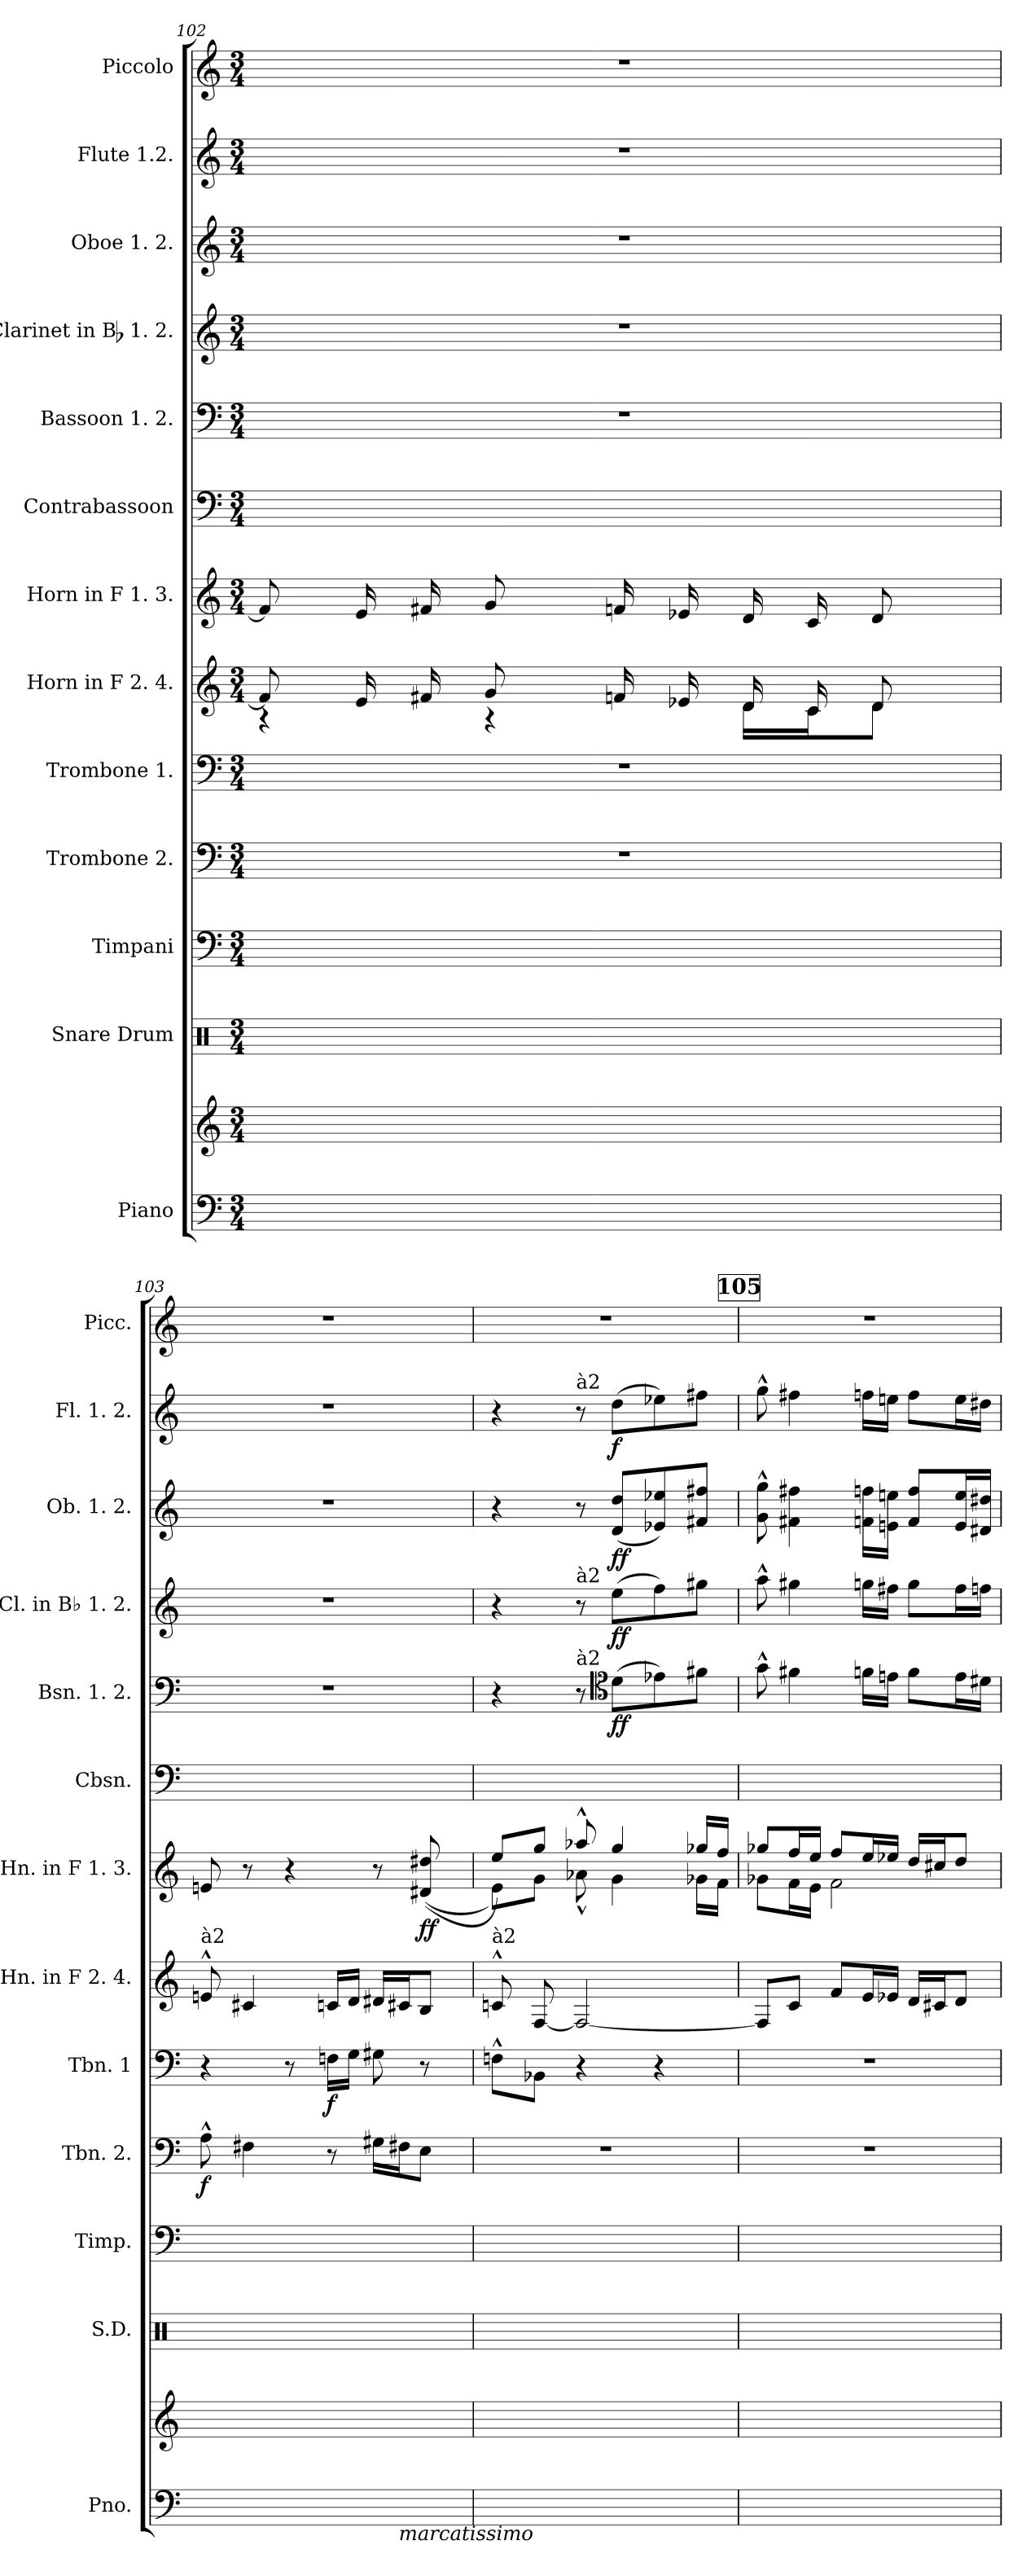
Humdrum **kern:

**kern	**kern	**kern	**kern	**kern	**dynam	**kern	**dynam	**kern	**kern	**dynam	**kern	**kern	**dynam	**kern	**dynam	**kern	**dynam	**kern	**dynam	**kern
*part13	*part13	*part12	*part11	*part10	*part10	*part9	*part9	*part8	*part7	*part7	*part6	*part5	*part5	*part4	*part4	*part3	*part3	*part2	*part2	*part1
*staff14	*staff13	*staff12	*staff11	*staff10	*staff10	*staff9	*staff9	*staff8	*staff7	*staff7	*staff6	*staff5	*staff5	*staff4	*staff4	*staff3	*staff3	*staff2	*staff2	*staff1
*I"Piano	*	*I"Snare Drum	*I"Timpani	*I"Trombone 2.	*	*I"Trombone 1.	*	*I"Horn in F 2. 4.	*I"Horn in F 1. 3.	*	*I"Contrabassoon	*I"Bassoon 1. 2.	*	*I"Clarinet in Bb 1. 2.	*	*I"Oboe 1. 2.	*	*I"Flute 1.2.	*	*I"Piccolo
*I'Pno.	*	*I'S.D.	*I'Timp.	*I'Tbn. 2.	*	*I'Tbn. 1	*	*I'Hn. in F 2. 4.	*I'Hn. in F 1. 3.	*	*I'Cbsn.	*I'Bsn. 1. 2.	*	*I'Cl. in Bb 1. 2.	*	*I'Ob. 1. 2.	*	*I'Fl. 1. 2.	*	*I'Picc.
*clefF4	*clefG2	*clefX	*clefF4	*clefF4	*	*clefF4	*	*clefG2	*clefG2	*	*clefF4	*clefF4	*	*clefG2	*	*clefG2	*	*clefG2	*	*clefG2
*	*	*	*	*	*	*	*	*ITrd4c7	*ITrd4c7	*	*ITrd7c12	*	*	*ITrd1c2	*	*	*	*	*	*ITrd-7c-12
*k[]	*k[]	*k[]	*k[]	*k[]	*	*k[]	*	*k[b-]	*k[b-]	*	*k[]	*k[]	*	*k[b-e-]	*	*k[]	*	*k[]	*	*k[]
*M3/4	*M3/4	*M3/4	*M3/4	*M3/4	*	*M3/4	*	*M3/4	*M3/4	*	*M3/4	*M3/4	*	*M3/4	*	*M3/4	*	*M3/4	*	*M3/4
*8ba	*	*	*	*	*	*	*	*	*	*	*	*	*	*	*	*	*	*	*	*
=102	=102	=102	=102	=102	=102	=102	=102	=102	=102	=102	=102	=102	=102	=102	=102	=102	=102	=102	=102	=102
*	*	*	*	*	*	*	*	*^	*	*	*	*	*	*	*	*	*	*	*	*
8ryy	8ryy	8ryy	4ryy	4%3r	.	4%3r	.	8B-]	4rA	8B-]	.	4%3ryy	4%3r	.	4%3r	.	4%3r	.	4%3r	.	4%3r
*X8ba	*	*	*	*	*	*	*	*	*	*	*	*	*	*	*	*	*	*	*	*	*
8ryy	16ryy	16ryy	.	.	.	.	.	16A	.	16A	.	.	.	.	.	.	.	.	.	.	.
.	16ryy	16ryy	.	.	.	.	.	16Bn	.	16Bn	.	.	.	.	.	.	.	.	.	.	.
8ryy	16ryy	8ryy	4ryy	.	.	.	.	8c	4rA	8c	.	.	.	.	.	.	.	.	.	.	.
.	16ryy	.	.	.	.	.	.	.	.	.	.	.	.	.	.	.	.	.	.	.	.
8ryy	16ryy	16ryy	.	.	.	.	.	16B-X	.	16B-X	.	.	.	.	.	.	.	.	.	.	.
.	16ryy	16ryy	.	.	.	.	.	16A-X	.	16A-X	.	.	.	.	.	.	.	.	.	.	.
8ryy	8ryy	8ryy	8ryy	.	.	.	.	16G	16GLL	16G	.	.	.	.	.	.	.	.	.	.	.
.	.	.	.	.	.	.	.	16F	16FJ	16F	.	.	.	.	.	.	.	.	.	.	.
8ryy	16ryy	8ryy	8ryy	.	.	.	.	8G	8GJ	8G	.	.	.	.	.	.	.	.	.	.	.
.	16ryy	.	.	.	.	.	.	.	.	.	.	.	.	.	.	.	.	.	.	.	.
*	*	*	*	*	*	*	*	*v	*v	*	*	*	*	*	*	*	*	*	*	*	*
=103	=103	=103	=103	=103	=103	=103	=103	=103	=103	=103	=103	=103	=103	=103	=103	=103	=103	=103	=103	=103
!	!	!	!	!	!	!	!	!LO:TX:a:t=à2	!	!	!	!	!	!	!	!	!	!	!	!
8ryy	16ryy	16ryy	4ryy	8A^^	f	4r	.	8An^^	8An	.	4%3ryy	4%3r	.	4%3r	.	4%3r	.	4%3r	.	4%3r
.	16ryy	16ryy	.	.	.	.	.	.	.	.	.	.	.	.	.	.	.	.	.	.
8ryy	16ryy	8ryy	.	4F#X	.	.	.	4F#X	8r	.	.	.	.	.	.	.	.	.	.	.
.	16ryy	.	.	.	.	.	.	.	.	.	.	.	.	.	.	.	.	.	.	.
8ryy	16ryy	8ryy	8ryy	.	.	8r	.	.	4r	.	.	.	.	.	.	.	.	.	.	.
.	16ryy	.	.	.	.	.	.	.	.	.	.	.	.	.	.	.	.	.	.	.
8ryy	16ryy	16ryy	8ryy	8r	.	16FnLL	f	16FnLL	.	.	.	.	.	.	.	.	.	.	.	.
.	16ryy	16ryy	.	.	.	16GJJ	.	16GJJ	.	.	.	.	.	.	.	.	.	.	.	.
16ryy	8ryy	8ryy	4ryy	16G#XLL	.	8G#X	.	16G#XLL	8r	.	.	.	.	.	.	.	.	.	.	.
!LO:TX:b:i:t=marcatissimo	!	!	!	!	!	!	!	!	!	!	!	!	!	!	!	!	!	!	!	!
16ryy	.	.	.	16F#XJ	.	.	.	16F#XJ	.	.	.	.	.	.	.	.	.	.	.	.
16ryy	24ryy	16ryy	.	8EJ	.	8r	.	8EJ	((>8G#X 8g#X	ff	.	.	.	.	.	.	.	.	.	.
.	24ryy	.	.	.	.	.	.	.	.	.	.	.	.	.	.	.	.	.	.	.
16ryy	.	16ryy	.	.	.	.	.	.	.	.	.	.	.	.	.	.	.	.	.	.
.	24ryy	.	.	.	.	.	.	.	.	.	.	.	.	.	.	.	.	.	.	.
=104	=104	=104	=104	=104	=104	=104	=104	=104	=104	=104	=104	=104	=104	=104	=104	=104	=104	=104	=104	=104
*	*	*	*	*	*	*	*	*	*^	*	*	*	*	*	*	*	*	*	*	*
!	!	!	!	!	!	!	!	!LO:TX:a:t=à2	!	!	!	!	!	!	!	!	!	!	!	!	!
8ryy	8ryy	16ryy	4ryy	4%3r	.	8Fn^^L	.	8Fn^^<	8aL)	8AL)	.	2.ryy	4r	.	4r	.	4r	.	4r	.	4%3r
.	.	16ryy	.	.	.	.	.	.	.	.	.	.	.	.	.	.	.	.	.	.	.
8ryy	16ryy	8ryy	.	.	.	8BB-XJ	.	[8BB-	8ccJ	8cJ	.	.	.	.	.	.	.	.	.	.	.
.	16ryy	.	.	.	.	.	.	.	.	.	.	.	.	.	.	.	.	.	.	.	.
!	!	!	!	!	!	!	!	!	!	!	!	!	!	!	!	!	!	!	!LO:TX:a:t=à2	!	!
!	!	!	!	!	!	!	!	!	!	!	!	!	!	!	!LO:TX:a:t=à2	!	!	!	!	!	!
!	!	!	!	!	!	!	!	!	!	!	!	!	!LO:TX:a:t=à2	!	!	!	!	!	!	!	!
8ryy	8ryy	8ryy	4ryy	.	.	4r	.	2BB-_	8dd-X^^	8d-X^^	.	.	8r	.	8r	.	8r	.	8r	.	.
*	*	*	*	*	*	*	*	*	*	*	*	*	*clefC4	*	*	*	*	*	*	*	*
8ryy	16ryy	16ryy	.	.	.	.	.	.	4cc	4c	.	.	(8dL	ff	(8ddL	ff	(8d 8ddL	ff	(8ddL	f	.
.	16ryy	16ryy	.	.	.	.	.	.	.	.	.	.	.	.	.	.	.	.	.	.	.
8ryy	16ryy	8ryy	8ryy	.	.	4r	.	.	.	.	.	.	8e-X)	.	8ee-)	.	8e-X 8ee-X)	.	8ee-X)	.	.
.	16ryy	.	.	.	.	.	.	.	.	.	.	.	.	.	.	.	.	.	.	.	.
8ryy	8ryy	16ryy	8ryy	.	.	.	.	.	16cc-XLL	16c-XLL	.	.	8f#XJ	.	8ff#XJ	.	8f#X 8ff#XJ	.	8ff#XJ	.	.
.	.	16ryy	.	.	.	.	.	.	16b-JJ	16B-JJ	.	.	.	.	.	.	.	.	.	.	.
!!LO:REH:place=s1:t=105
=105	=105	=105	=105	=105	=105	=105	=105	=105	=105	=105	=105	=105	=105	=105	=105	=105	=105	=105	=105	=105	=105
8ryy	8ryy	8ryy	4ryy	4%3r	.	4%3r	.	8BB-L]	8cc-XL	8c-XL	.	2.ryy	8g^^	.	8gg^^	.	8g^^ 8gg^^	.	8gg^^	.	4%3r
8ryy	8ryy	16ryy	.	.	.	.	.	8FJ	16b-L	16B-L	.	.	4f#X	.	4ff#X	.	4f#X 4ff#X	.	4ff#X	.	.
.	.	16ryy	.	.	.	.	.	.	16aJJ	16AJJ	.	.	.	.	.	.	.	.	.	.	.
8ryy	8ryy	8ryy	4ryy	.	.	.	.	8B-L	8b-L	2B-	.	.	.	.	.	.	.	.	.	.	.
8ryy	8ryy	16ryy	.	.	.	.	.	16AL	16aL	.	.	.	16fnLL	.	16ffnLL	.	16fn 16ffnLL	.	16ffnLL	.	.
.	.	16ryy	.	.	.	.	.	16A-XJJ	16a-XJJ	.	.	.	16enJJ	.	16eenJJ	.	16en 16eenJJ	.	16eenJJ	.	.
8ryy	8ryy	16ryy	8ryy	.	.	.	.	16GLL	16gLL	.	.	.	8fL	.	8ffL	.	8f 8ffL	.	8ffL	.	.
.	.	16ryy	.	.	.	.	.	16F#XJ	16f#XJ	.	.	.	.	.	.	.	.	.	.	.	.
8ryy	16ryy	16ryy	8ryy	.	.	.	.	8GJ	8gJ	.	.	.	16eL	.	16eeL	.	16e 16eeL	.	16eeL	.	.
.	16ryy	16ryy	.	.	.	.	.	.	.	.	.	.	16d#XJJ	.	16ee-XJJ	.	16d#X 16dd#XJJ	.	16dd#XJJ	.	.
*	*	*	*	*	*	*	*	*	*v	*v	*	*	*	*	*	*	*	*	*	*	*
=	=	=	=	=	=	=	=	=	=	=	=	=	=	=	=	=	=	=	=	=
*-	*-	*-	*-	*-	*-	*-	*-	*-	*-	*-	*-	*-	*-	*-	*-	*-	*-	*-	*-	*-
